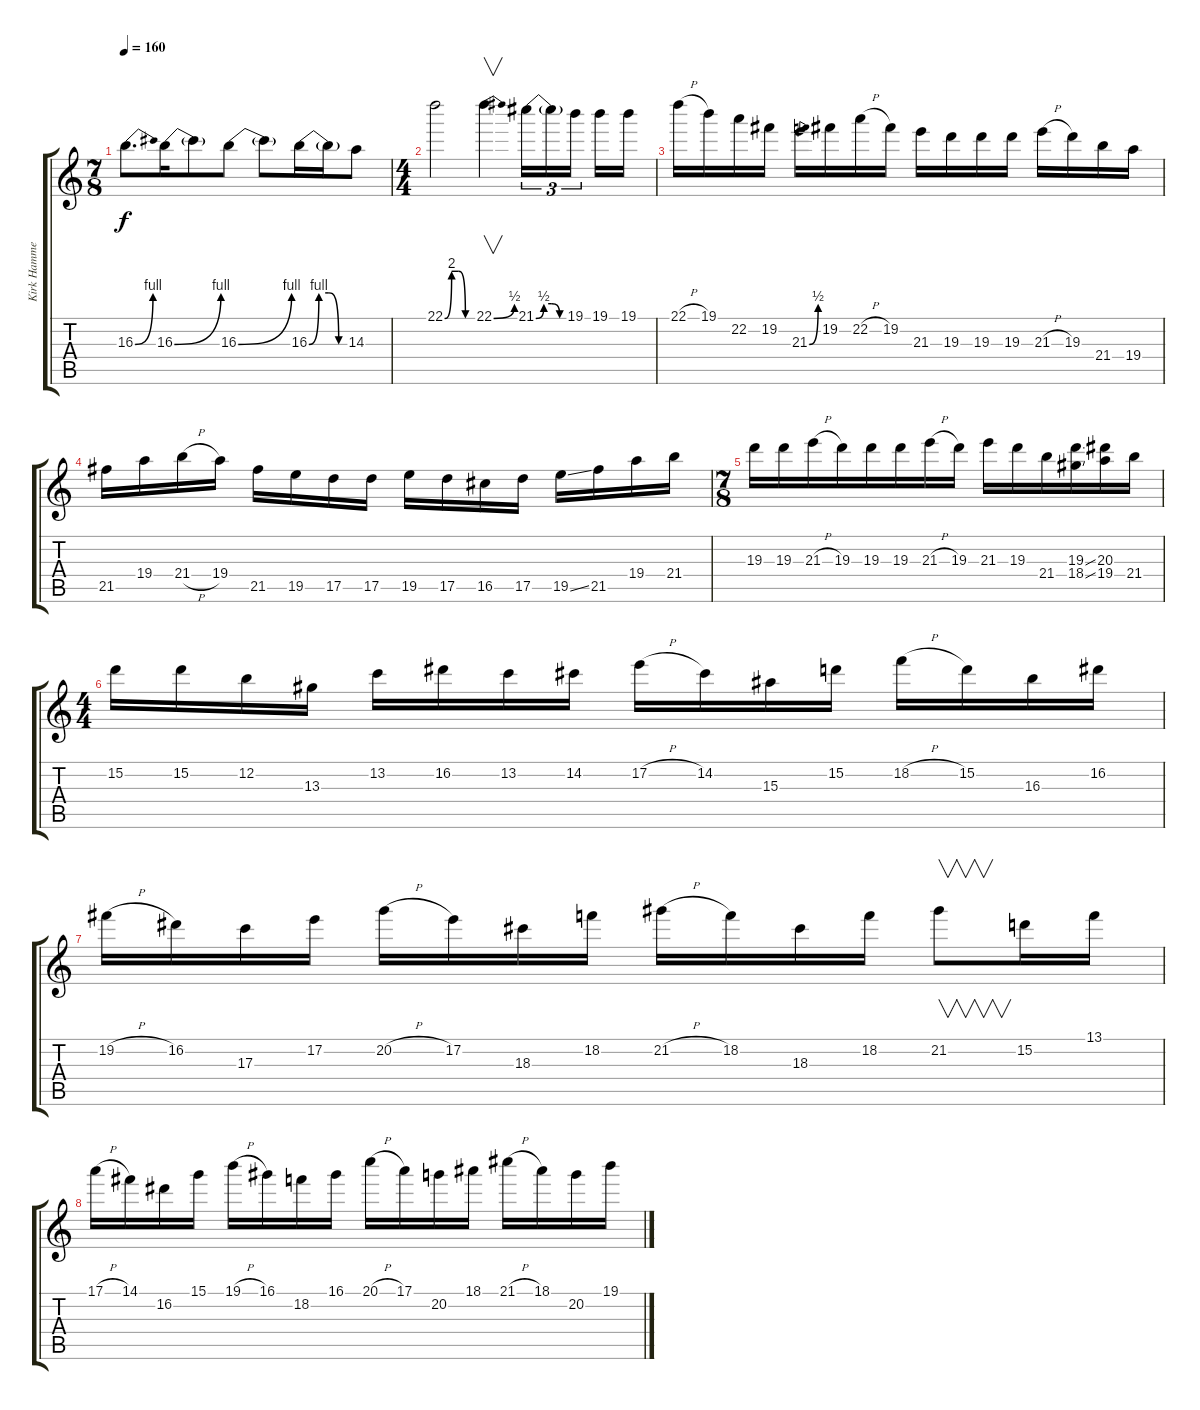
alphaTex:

\track ("Kirk Hammett" "Kirk Hamme") {instrument distortionguitar}
\staff {score tabs}
\tuning (E4 B3 G3 D3 A2 E2) {hide}
\ts (7 8)
\tempo 160
\clef g2
\ks c
16.3{be (bend 0 0 60 4)}.8{d dy f} 16.3{be (bend 0 0 60 4)}.16 16.3{t}.8 16.3{be (bend 0 0 60 4)}.8 16.3{t}.8 16.3{be (custom 0 0 15 4 30 4 45 0 60 0)}.16 16.3{t}.16 14.3.8 |
\ts (4 4)
22.1{be (custom 0 0 15 8 30 8 45 0 60 0)}.2 22.1{be (bend 0 0 60 2)}.4{v} 21.1{be (custom 0 0 15 2 30 2 45 0 60 0)}.16{tu (3 2)} 21.1{t}.16{tu (3 2)} 19.1.16{tu (3 2)} 19.1.16 19.1.16 |
22.1{h}.16 19.1.16 22.2.16 19.2.16 21.3{be (bend 0 0 60 2)}.16 19.2.16 22.2{h}.16 19.2.16 21.3.16 19.3.16 19.3.16 19.3.16 21.3{h}.16 19.3.16 21.4.16 19.4.16 |
21.5.16 19.4.16 21.4{h}.16 19.4.16 21.5.16 19.5.16 17.5.16 17.5.16 19.5.16 17.5.16 16.5.16 17.5.16 19.5{ss}.16 21.5.16 19.4.16 21.4.16 |
\ts (7 8)
19.3.16 19.3.16 21.3{h}.16 19.3.16 19.3.16 19.3.16 21.3{h}.16 19.3.16 21.3.16 19.3.16 21.4.16 (19.3{ss} 18.4{ss}).16 (20.3 19.4).16 21.4.16 |
\ts (4 4)
15.2.16 15.2.16 12.2.16 13.3.16 13.2.16 16.2.16 13.2.16 14.2.16 17.2{h}.16 14.2.16 15.3.16 15.2.16 18.2{h}.16 15.2.16 16.3.16 16.2.16 |
19.2{h}.16 16.2.16 17.3.16 17.2.16 20.2{h}.16 17.2.16 18.3.16 18.2.16 21.2{h}.16 18.2.16 18.3.16 18.2.16 21.2.8{v} 15.2.16 13.1.16 |
17.1{h}.16 14.1.16 16.2.16 15.1.16 19.1{h}.16 16.1.16 18.2.16 16.1.16 20.1{h}.16 17.1.16 20.2.16 18.1.16 21.1{h}.16 18.1.16 20.2.16 19.1.16
